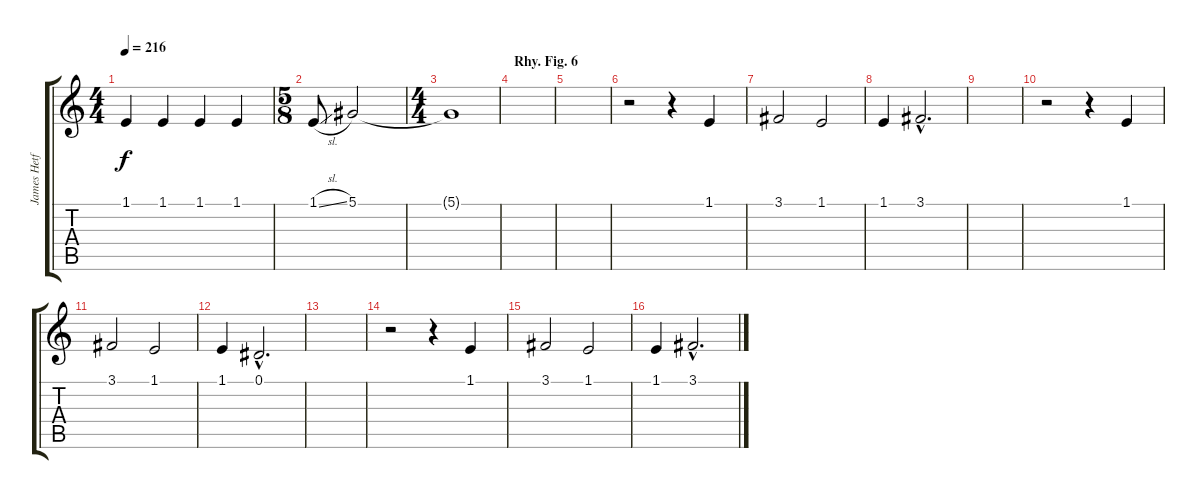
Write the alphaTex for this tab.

\track ("James Hetfield (Voices)" "James Hetf") {instrument cello}
\staff {score tabs}
\tuning (Eb4 Bb3 Gb3 Db3 Ab2 Eb2) {hide}
\ts (4 4)
\tempo 216
\clef g2
\ks c
1.1.4{dy f} 1.1.4 1.1.4 1.1.4 |
\ts (5 8)
1.1{sl}.8 5.1.2 |
\ts (4 4)
5.1{t}.1 |
\section ("" "Rhy. Fig. 6")
|
|
r.2 r.4 1.1.4 |
3.1.2 1.1.2 |
1.1.4 3.1{hac}.2{d} |
|
r.2 r.4 1.1.4 |
3.1.2 1.1.2 |
1.1.4 0.1{hac}.2{d} |
|
r.2 r.4 1.1.4 |
3.1.2 1.1.2 |
1.1.4 3.1{hac}.2{d}
